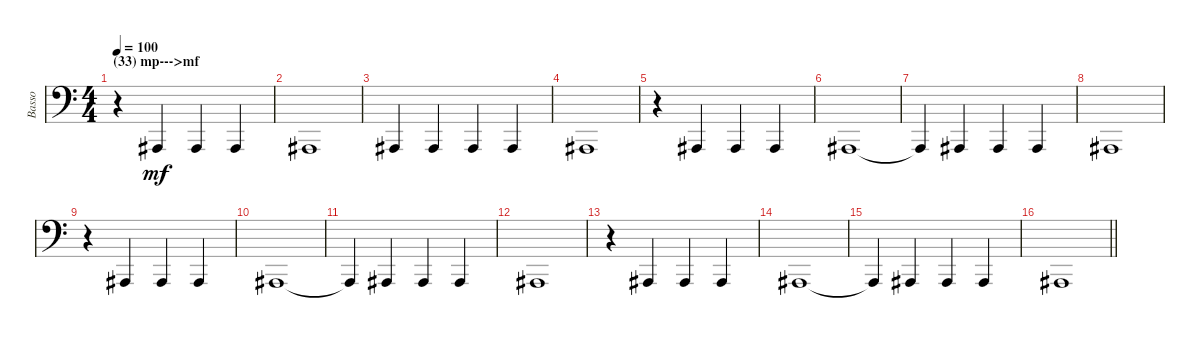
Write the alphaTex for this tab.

\track ("Basso" "Basso") {instrument synthvoice}
\staff {score}
\tuning (G2 D2 A1 E1 B0) {hide}
\ts (4 4)
\section ("" "(33) mp--->mf")
\tempo 100
\clef f4
\ks c
r.4{dy mf} 1.3.4 1.3.4 1.3.4 |
1.3.1 |
1.3.4 1.3.4 1.3.4 1.3.4 |
1.3.1 |
r.4 1.3.4 1.3.4 1.3.4 |
1.3.1 |
1.3{t}.4 1.3.4 1.3.4 1.3.4 |
1.3.1 |
r.4 1.3.4 1.3.4 1.3.4 |
1.3.1 |
1.3{t}.4 1.3.4 1.3.4 1.3.4 |
1.3.1 |
r.4 1.3.4 1.3.4 1.3.4 |
1.3.1 |
1.3{t}.4 1.3.4 1.3.4 1.3.4 |
\barLineRight lightlight
1.3.1
